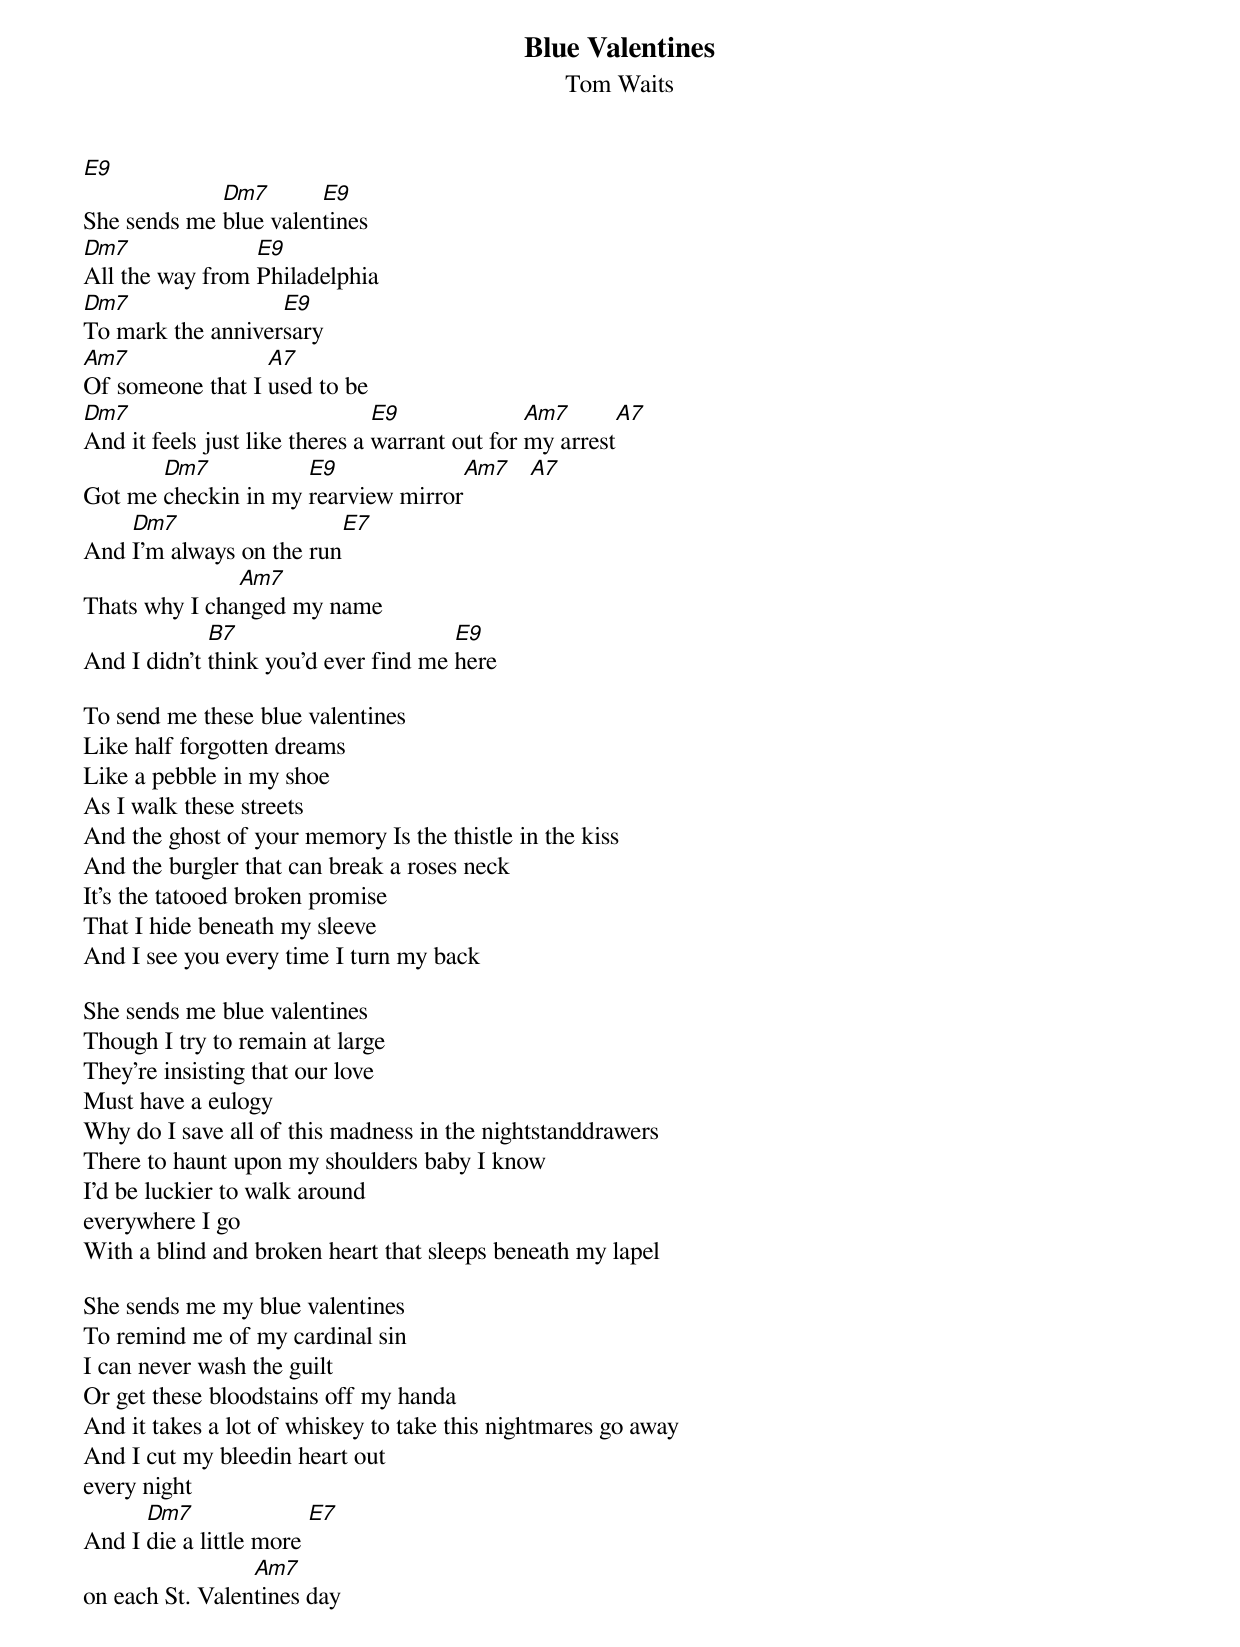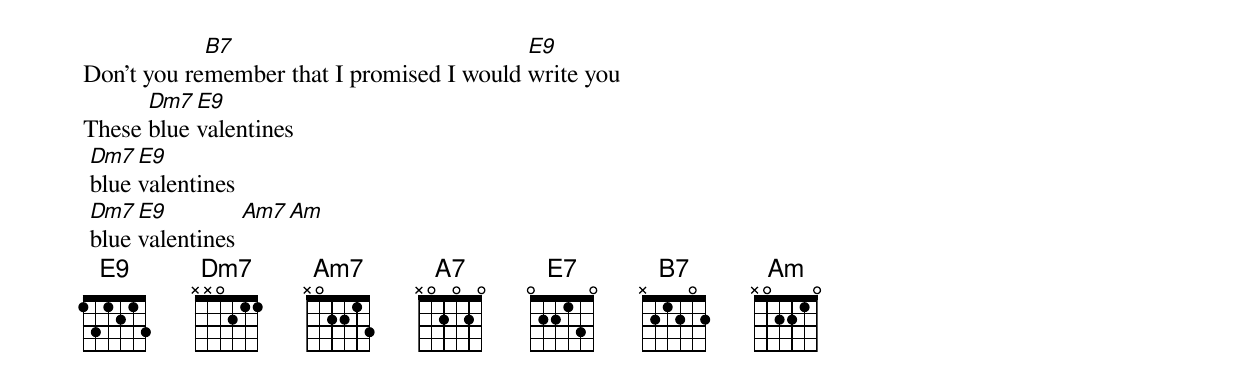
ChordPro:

{t:Blue Valentines}
{st:Tom Waits}

[E9]
She sends me [Dm7]blue valen[E9]tines
[Dm7]All the way from [E9]Philadelphia
[Dm7]To mark the anniver[E9]sary
[Am7]Of someone that I [A7]used to be
[Dm7]And it feels just like theres a [E9]warrant out for [Am7]my arrest[A7]
Got me [Dm7]checkin in my [E9]rearview mirror[Am7]   [A7]
And [Dm7]I'm always on the run[E7]
Thats why I cha[Am7]nged my name
And I didn't [B7]think you'd ever find me [E9]here

To send me these blue valentines
Like half forgotten dreams
Like a pebble in my shoe
As I walk these streets
And the ghost of your memory Is the thistle in the kiss
And the burgler that can break a roses neck
It's the tatooed broken promise
That I hide beneath my sleeve
And I see you every time I turn my back

She sends me blue valentines
Though I try to remain at large
They're insisting that our love
Must have a eulogy
Why do I save all of this madness in the nightstanddrawers
There to haunt upon my shoulders baby I know
I'd be luckier to walk around
everywhere I go
With a blind and broken heart that sleeps beneath my lapel

She sends me my blue valentines
To remind me of my cardinal sin
I can never wash the guilt
Or get these bloodstains off my handa
And it takes a lot of whiskey to take this nightmares go away
And I cut my bleedin heart out
every night
And I [Dm7]die a little more [E7]
on each St. Valen[Am7]tines day
Don't you re[B7]member that I promised I would [E9]write you
These [Dm7]blue [E9]valentines
 [Dm7]blue [E9]valentines
 [Dm7]blue [E9]valentines [Am7][Am]
